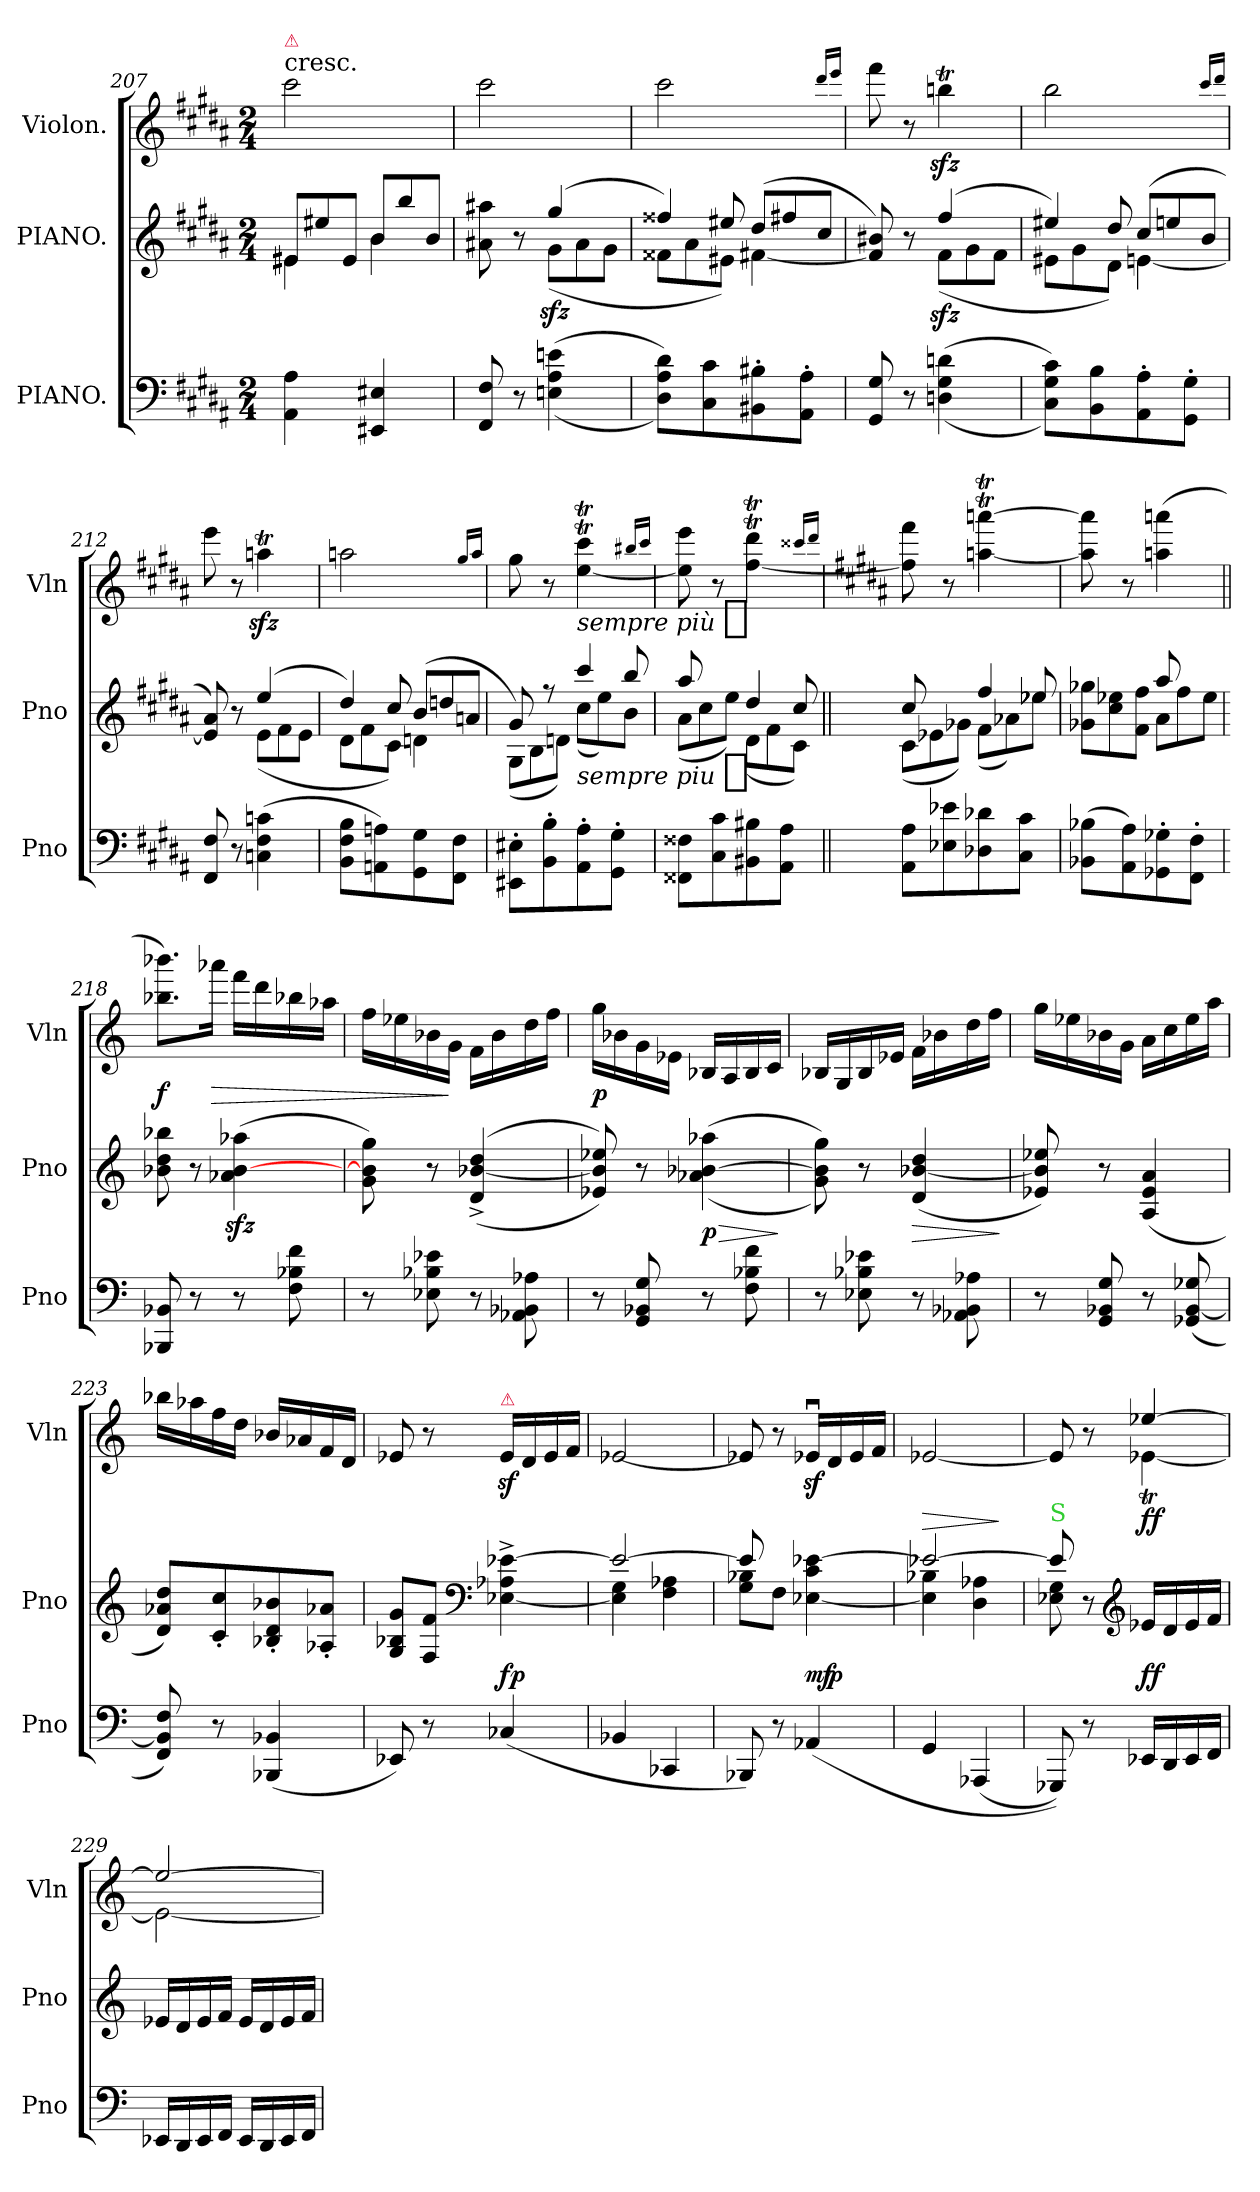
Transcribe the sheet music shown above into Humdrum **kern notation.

**kern	**kern	**dynam	**kern	**dynam
*part3	*part2	*part2	*part1	*part1
*staff3	*staff2	*staff2	*staff1	*staff1
*I"PIANO.	*I"PIANO.	*	*I"Violon.	*
*I'Pno	*I'Pno	*	*I'Vln	*
*clefF4	*clefG2	*	*clefG2	*
*k[f#c#g#d#a#]	*k[f#c#g#d#a#]	*	*k[f#c#g#d#a#]	*
*M2/4	*M2/4	*	*M2/4	*
*	*Xtuplet	*	*	*
=207	=207	=207	=207	=207
*	*^	*	*	*
!	!	!	!	!LO:TX:t=cresc.	!
!	!	!	!	!LO:TX:a:color=crimson:t=⚠	!
4AA#\ 4A#\	12e#X/L	4e#X\	.	2ccc#\	.
.	12ee#X/	.	.	.	.
.	12e#/J	.	.	.	.
4EE#X/ 4E#X/	12b/L	4b\	.	.	.
.	12bb/	.	.	.	.
.	12b/J	.	.	.	.
=208	=208	=208	=208	=208	=208
8FF#/ 8F#/	8a#X\ 8aa#X\	4ryy	.	2ccc#\	.
8r	8r	.	.	.	.
(<(>4En\ 4A#\ 4en\	(4gg#/	(12g#zz>\L	.	.	.
.	.	12a#\	.	.	.
.	.	12g#\J	.	.	.
=209	=209	=209	=209	=209	=209
8D#\ 8A#\ 8d#\L))	6ff##X/)	12f##X\L	.	2ccc#\	.
.	.	12a#\	.	.	.
8C#\ 8c#\	.	.	.	.	.
.	12ee#X/	12e#X\J)	.	.	.
8BB#X'\ 8B#X'\	(12dd#/L	[4f#X\	.	.	.
.	12ff#X/	.	.	.	.
8AA#'\ 8A#'\J	.	.	.	.	.
.	12cc#/J	.	.	.	.
.	.	.	.	16qqddd#/LL	.
.	.	.	.	16qqeee/JJ	.
=210	=210	=210	=210	=210	=210
8GG#/ 8G#/	8f#]/ 8b#X/)	4ryy	.	8fff#\	.
8r	8r	.	.	8r	.
(<(>4Dn\ 4G#\ 4dn\	(4ff#/	(12f#zz>\L	.	4bbnzzT\	.
.	.	12g#\	.	.	.
.	.	12f#\J	.	.	.
=211	=211	=211	=211	=211	=211
8C#\ 8G#\ 8c#\L))	6ee#X/)	12e#X\L	.	2bb\	.
.	.	12g#\	.	.	.
8BB\ 8B\	.	.	.	.	.
.	12dd#/	12d#\J)	.	.	.
8AA#'\ 8A#'\	(12cc#/L	[4en\	.	.	.
.	12een/	.	.	.	.
8GG#'\ 8G#'\J	.	.	.	.	.
.	12b/J	.	.	.	.
.	.	.	.	16qqccc#/LL	.
.	.	.	.	16qqddd#/JJ	.
=212	=212	=212	=212	=212	=212
8FF#/ 8F#/	8e]/ 8a#/)	4ryy	.	8eeeTTT\	.
8r	8r	.	.	8r	.
(4Cn\ 4F#\ 4cn\	(4ee/	(12e\L	.	4aanzzT\	.
.	.	12f#\	.	.	.
.	.	12e\J	.	.	.
=213	=213	=213	=213	=213	=213
8BB\ 8F#\ 8B\L	6dd#/)	12d#\L	.	2aan\	.
.	.	12f#\	.	.	.
8AAn\ 8An\)	.	.	.	.	.
.	12cc#/	12c#\J)	.	.	.
8GG#\ 8G#\	(12b/L	4dn\	.	.	.
.	12ddn/	.	.	.	.
8FF#\ 8F#\J	.	.	.	.	.
.	12an/J	.	.	.	.
.	.	.	.	16qqgg#/LL	.
.	.	.	.	16qqaa/JJ	.
=214	=214	=214	=214	=214	=214
8EE#X'\ 8E#X'\L	8g#/)	(12G#\L	.	8gg#TTT\	.
.	.	12B\	.	.	.
8BB'\ 8B'\	8r	.	.	8r	.
.	.	12dn\J)	.	.	.
!	!	!	!LO:DY:t=sempre piu %s	!	!LO:DY:t=sempre più %s
8AA#'\ 8A#'\	6ccc#/	(12cc#\L	f	[4eeT\ 4ccc#T\	f
.	.	12ee\)	.	.	.
8GG#'\ 8G#'\J	.	.	.	.	.
.	12bb/	12b\J	.	.	.
.	.	.	.	16qqbb#X/LL	.
.	.	.	.	16qqccc#/JJ	.
=215	=215	=215	=215	=215	=215
8FF##X\ 8F##X\L	8aa#/	(12a#\L	.	8ee]TTT\ 8eeeTTT\	.
.	.	12cc#\	.	.	.
8C#\ 8c#\	8ryy	.	.	8r	.
.	.	12ee\J)	.	.	.
8BB#X\ 8B#X\	6dd#/	(12d#\L	.	[4ff#T\ 4ddd#T\	.
.	.	12f#\	.	.	.
8AA#\ 8A#\J	.	.	.	.	.
.	12cc#/	12c#\J)	.	.	.
.	.	.	.	16qqccc##X/LL	.
.	.	.	.	16qqddd#/JJ	.
=216||	=216||	=216||	=216	=216	=216
*k[]	*k[]	*	*	*	*
8AA\ 8A\L	8cc/	(12c\L	.	8ff#]TTT\ 8fff#TTT\	.
.	.	12e-X\	.	.	.
8E-X\ 8e-X\	8ryy	.	.	8r	.
.	.	12g-X\J)	.	.	.
8D-X\ 8d-X\	6ff/	(12f\L	.	[4aanT\ [4aaanT\	.
.	.	12a-X\)	.	.	.
8C\ 8c\J	.	.	.	.	.
.	12ee-X/	12ee-X\J	.	.	.
=217	=217	=217	=217	=217	=217
(8BB-X\ 8B-X\L	4ryy	12g-X\ 12gg-X\L	.	8aa]TTT\ 8aaa]TTT\	.
.	.	12cc\ 12ee-X\	.	.	.
8AA\ 8A\)	.	.	.	8r	.
.	.	12f\ 12ff\J	.	.	.
8GG-X'\ 8G-X'\	8aa/	12a\L	.	(4aan\ 4aaan\	.
.	.	12ff\	.	.	.
8FF'\ 8F'\J	8ryy	.	.	.	.
.	.	12ee-\J	.	.	.
*	*v	*v	*	*	*
=218	=218	=218||	=218||	=218||
*	*	*	*k[]	*
8BBB-X/ 8BB-X/	8b-X\ 8dd\ 8bb-X\	.	8.bb-X\ 8.bbb-X\L)	f
8r	8r	.	.	.
!	!	!	!	!LO:HP:b
.	.	.	16aaa-X\Jk	>
8r	(4a-Xzz\ [<4b-zz\ 4aa-Xzz\	.	16fff\LL	.
.	.	.	16ddd\	.
8F\ 8B-X\ 8f\	.	.	16bb-X\	.
.	.	.	16aa-X\JJ	.
=219	=219	=219	=219	=219
8r	8g\ 8b]\ 8gg\)	.	16ff\LL	.
.	.	.	16ee-X\	.
8E-X\ 8B-X\ 8e-X\	8r	.	16b-X\	.
.	.	.	16g\JJ	]
8r	(<(>4d^>/ [4b-X^>/ 4dd^>/	.	16f\LL	.
.	.	.	16b-\	.
8AA-X\ 8BB-X\ 8A-X\	.	.	16dd\	.
.	.	.	16ff\JJ	.
=220	=220	=220	=220	=220
8r	8e-X/ 8b-]/ 8ee-X/))	.	16gg\LL	p
.	.	.	16b-X\	.
8GG/ 8BB-X/ 8G/	8r	.	16g\	.
.	.	.	16e-X\JJ	.
!	!	!LO:HP:b	!	!
8r	(<(>4a-X\ [4b-X\ 4aa-X\	> p	16B-X/LL	.
.	.	.	16A/	.
8F\ 8B-X\ 8f\	.	.	16B-/	.
.	.	.	16c/JJ	.
.	.	]	.	.
=221	=221	=221	=221	=221
8r	8g\ 8b-]\ 8gg\))	.	16B-X/LL	.
.	.	.	16G/	.
8E-X\ 8B-X\ 8e-X\	8r	.	16B-/	.
.	.	.	16e-X/JJ	.
!	!	!LO:HP:b	!	!
8r	(>4d/ [4b-X/ 4dd/	>	16f\LL	.
.	.	.	16b-X\	.
8AA-X\ 8BB-X\ 8A-X\	.	.	16dd\	.
.	.	.	16ff\JJ	.
.	.	]	.	.
=222	=222	=222	=222	=222
8r	8e-X/ 8b-]/ 8ee-X/)	.	16gg\LL	.
.	.	.	16ee-X\	.
8GG/ 8BB-X/ 8G/	8r	.	16b-X\	.
.	.	.	16g\JJ	.
8r	(4A/ 4e-/ 4a/	.	16a\LL	.
.	.	.	16cc\	.
(8GG-X/ [8BB-/ 8G-X/	.	.	16ee-\	.
.	.	.	16aa\JJ	.
=223	=223	=223	=223	=223
8FF/ 8BB-]/ 8F/)	8d/ 8a-X/ 8dd/L)	.	16bb-X\LL	.
.	.	.	16aa-X\	.
8r	8c'/ 8cc'/	.	16ff\	.
.	.	.	16dd\JJ	.
(4BBB-X/ 4BB-X/	8B-X'/ 8d'/ 8b-X'/	.	16b-X/LL	.
.	.	.	16a-X/	.
.	8A-X'/ 8a-X'/J	.	16f/	.
.	.	.	16d/JJ	.
=224	=224	=224	=224	=224
8EE-X/)	8G/ 8B-X/ 8g/L	.	8e-X/	.
8r	8F/ 8f/J	.	8r	.
*	*clefF4	*	*	*
!	!	!	!LO:TX:a:color=crimson:t=⚠	!
(4C-X/	[4E-X^\ 4A-X^\ [4e-X^\	fp	16e-z/LL	.
.	.	.	16d/	.
.	.	.	16e-/	.
.	.	.	16f/JJ	.
=225	=225	=225	=225	=225
*	*^	*	*	*
4BB-X/	2e-/_	4E-]\ 4G\	.	[2e-X/	.
4CC-X/	.	4F\ 4A-X\	.	.	.
=226	=226	=226	=226	=226	=226
*	*	*^	*	*	*
8BBB-X/)	8e-/]	8G\ 8B-X\L	4ryy	.	8e-X/]	.
8r	8ryy	8F\J	.	.	8r	.
(4AA-X/	4ryy	[4E-X\ 4c\ [4e-X\	16ryy	mf	16e-Xzu/LL	.
.	.	.	8.ryy	p	16d/	.
.	.	.	.	.	16e-/	.
.	.	.	.	.	16f/JJ	.
=227	=227	=227	=227	=227	=227	=227
!	!	!	!	!	!	!LO:HP:b
*	*	*v	*v	*	*	*
4GG/	2e-X/_	4E-]\ 4B-X\	.	[2e-X/	>
(4AAA-X/	.	4D\ 4A-X\	.	.	.
*	*v	*v	*	*	*
.	.	.	.	]
=228	=228	=228	=228	=228
*	*^	*	*^	*
!	!LO:TX:a:color=limegreen:t=S	!	!	!	!	!
8GGG-X/))	8e-/]	8E-X\ 8G\	.	8e-/]	4ryy	.
8r	8r	8ryy	.	8r	.	.
*	*clefG2	*	*	*	*	*
16EE-X/LL	16e-X/LL	4ryy	ff	[4ee-X/	[4e-XT\	ff
16DD/	16d/	.	.	.	.	.
16EE-/	16e-/	.	.	.	.	.
16FF/JJ	16f/JJ	.	.	.	.	.
*	*v	*v	*	*	*	*
=229	=229	=229	=229	=229	=229
16EE-X/LL	16e-X/LL	.	2ee-/_	2e-\_	.
16DD/	16d/	.	.	.	.
16EE-/	16e-/	.	.	.	.
16FF/JJ	16f/JJ	.	.	.	.
16EE-/LL	16e-/LL	.	.	.	.
16DD/	16d/	.	.	.	.
16EE-/	16e-/	.	.	.	.
16FF/JJ	16f/JJ	.	.	.	.
*	*	*	*v	*v	*
=	=	=	=	=
*-	*-	*-	*-	*-
